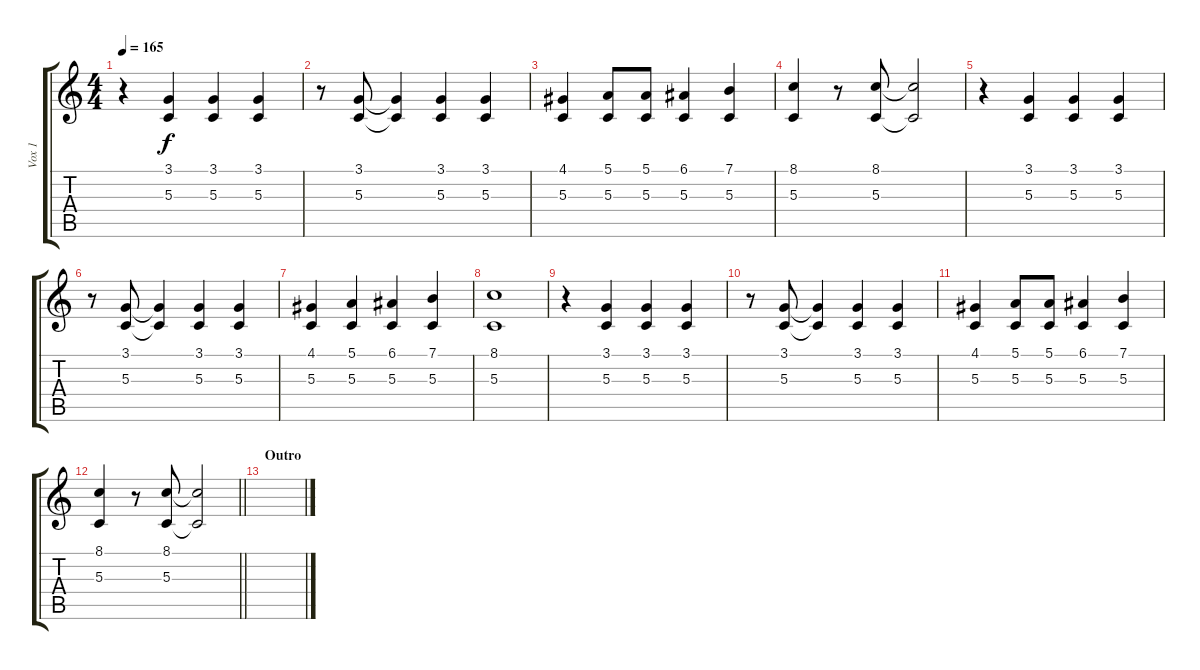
\track ("Vox 1" "Vox 1") {instrument altosax}
\staff {score tabs}
\tuning (E4 B3 G3 D3 A2 E2) {hide}
\ts (4 4)
\tempo 165
\clef g2
\ks c
r.4{dy f} (3.1 5.3).4 (3.1 5.3).4 (3.1 5.3).4 |
r.8 (3.1 5.3).8 (3.1{t} 5.3{t}).4 (3.1 5.3).4 (3.1 5.3).4 |
(4.1 5.3).4 (5.1 5.3).8 (5.1 5.3).8 (6.1 5.3).4 (7.1 5.3).4 |
(8.1 5.3).4 r.8 (8.1 5.3).8 (8.1{t} 5.3{t}).2 |
r.4 (3.1 5.3).4 (3.1 5.3).4 (3.1 5.3).4 |
r.8 (3.1 5.3).8 (3.1{t} 5.3{t}).4 (3.1 5.3).4 (3.1 5.3).4 |
(4.1 5.3).4 (5.1 5.3).4 (6.1 5.3).4 (7.1 5.3).4 |
(8.1 5.3).1 |
r.4 (3.1 5.3).4 (3.1 5.3).4 (3.1 5.3).4 |
r.8 (3.1 5.3).8 (3.1{t} 5.3{t}).4 (3.1 5.3).4 (3.1 5.3).4 |
(4.1 5.3).4 (5.1 5.3).8 (5.1 5.3).8 (6.1 5.3).4 (7.1 5.3).4 |
\barLineRight lightlight
(8.1 5.3).4 r.8 (8.1 5.3).8 (8.1{t} 5.3{t}).2 |
\section ("" "Outro")
